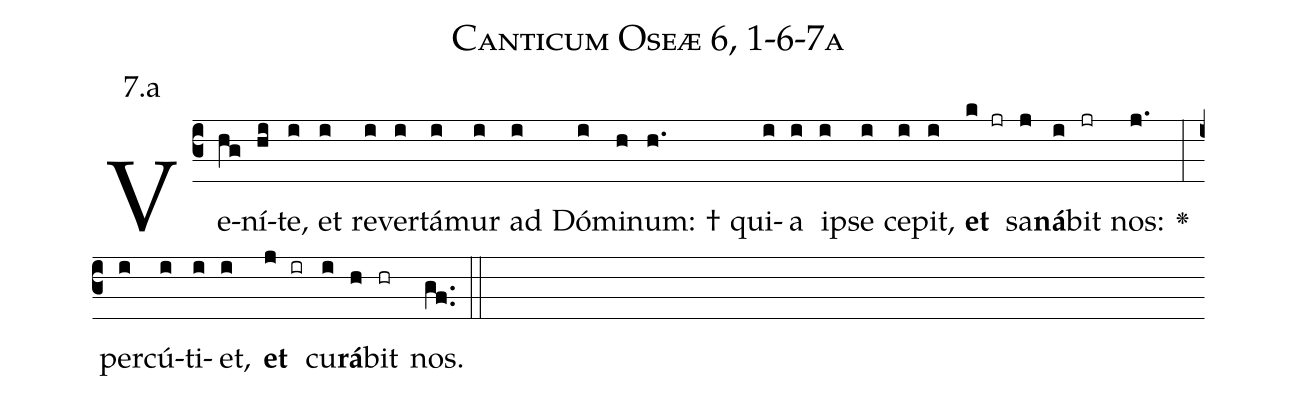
name: Canticum Oseæ 6, 1-6-7a;
annotation: 7.a;
%%
(c3)Ve(hg)ní(hi)te,(i) et(i) re(i)ver(i)tá(i)mur(i) ad(i) Dó(i)mi(h)num: †(h.) qui(i)a(i) i(i)pse(i) ce(i)pit,(i) <b>et</b>(k jr) sa(j)<b>ná</b>(i)bit(jr) nos:(j.) <v>\greheightstar</v>(:) per(i)cú(i)ti(i)et,(i) <b>et</b>(j ir) cu(i)<b>rá</b>(h)bit(hr) nos.(gf..) (::)


%E(i) u(i) o(j) u(i) a(h) e.(gf..) (::)
